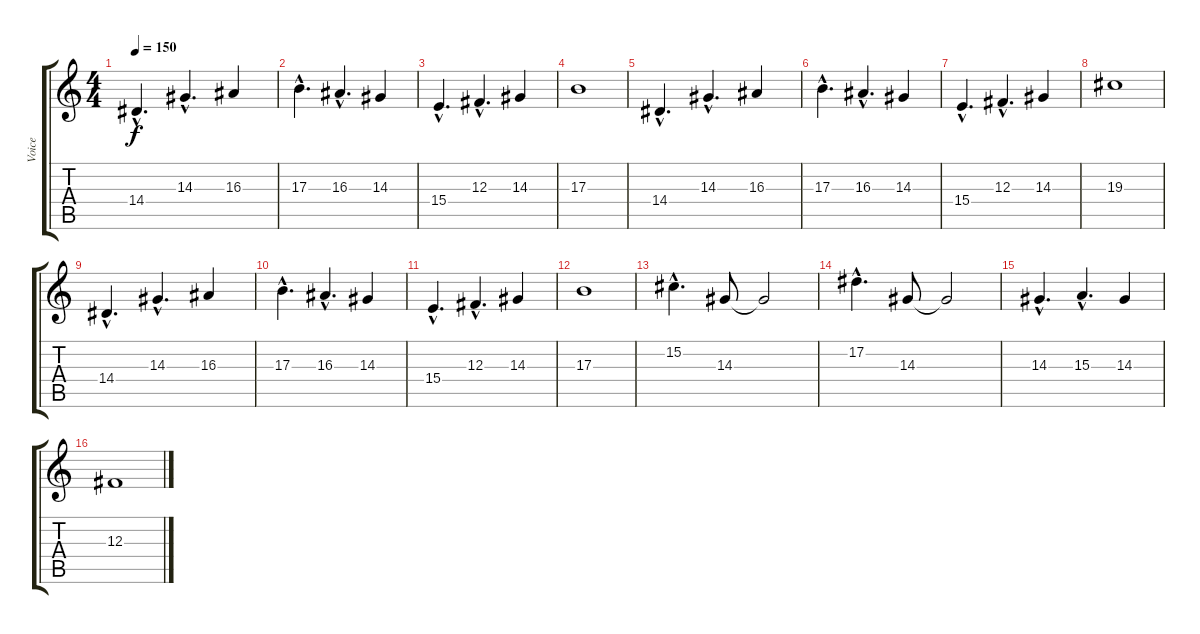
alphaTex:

\track ("Voice" "Voice") {instrument tenorsax}
\staff {score tabs}
\tuning (Eb4 Bb3 Gb3 Db3 Ab2 Eb2) {hide}
\ts (4 4)
\tempo 150
\clef g2
\ks c
14.4{hac}.4{d dy f} 14.3{hac}.4{d} 16.3.4 |
17.3{hac}.4{d} 16.3{hac}.4{d} 14.3.4 |
15.4{hac}.4{d} 12.3{hac}.4{d} 14.3.4 |
17.3.1 |
14.4{hac}.4{d volume 16 instrument tenorsax} 14.3{hac}.4{d} 16.3.4 |
17.3{hac}.4{d} 16.3{hac}.4{d} 14.3.4 |
15.4{hac}.4{d} 12.3{hac}.4{d} 14.3.4 |
19.3.1 |
14.4{hac}.4{d} 14.3{hac}.4{d} 16.3.4 |
17.3{hac}.4{d} 16.3{hac}.4{d} 14.3.4 |
15.4{hac}.4{d} 12.3{hac}.4{d} 14.3.4 |
17.3.1 |
15.2{hac}.4{d} 14.3.8 14.3{t}.2 |
17.2{hac}.4{d} 14.3.8 14.3{t}.2 |
14.3{hac}.4{d} 15.3{hac}.4{d} 14.3.4 |
12.3.1
